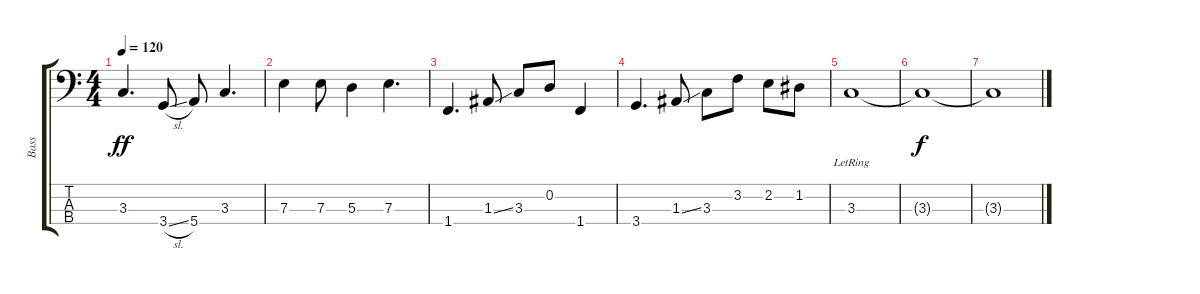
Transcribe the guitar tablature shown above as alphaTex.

\track ("Bass" "Bass") {instrument electricbassfinger}
\staff {score tabs}
\tuning (G2 D2 A1 E1) {hide}
\ts (4 4)
\tempo 120
\clef f4
\ks c
3.3.4{d dy ff} 3.4{sl}.8 5.4.8 3.3.4{d} |
7.3.4 7.3.8 5.3.4 7.3.4{d} |
1.4.4{d} 1.3{ss}.8 3.3.8 0.2.8 1.4.4 |
3.4.4{d} 1.3{ss}.8 3.3.8 3.2.8 2.2.8 1.2.8 |
3.3{lr}.1 |
3.3{t}.1{dy f} |
3.3{t}.1
